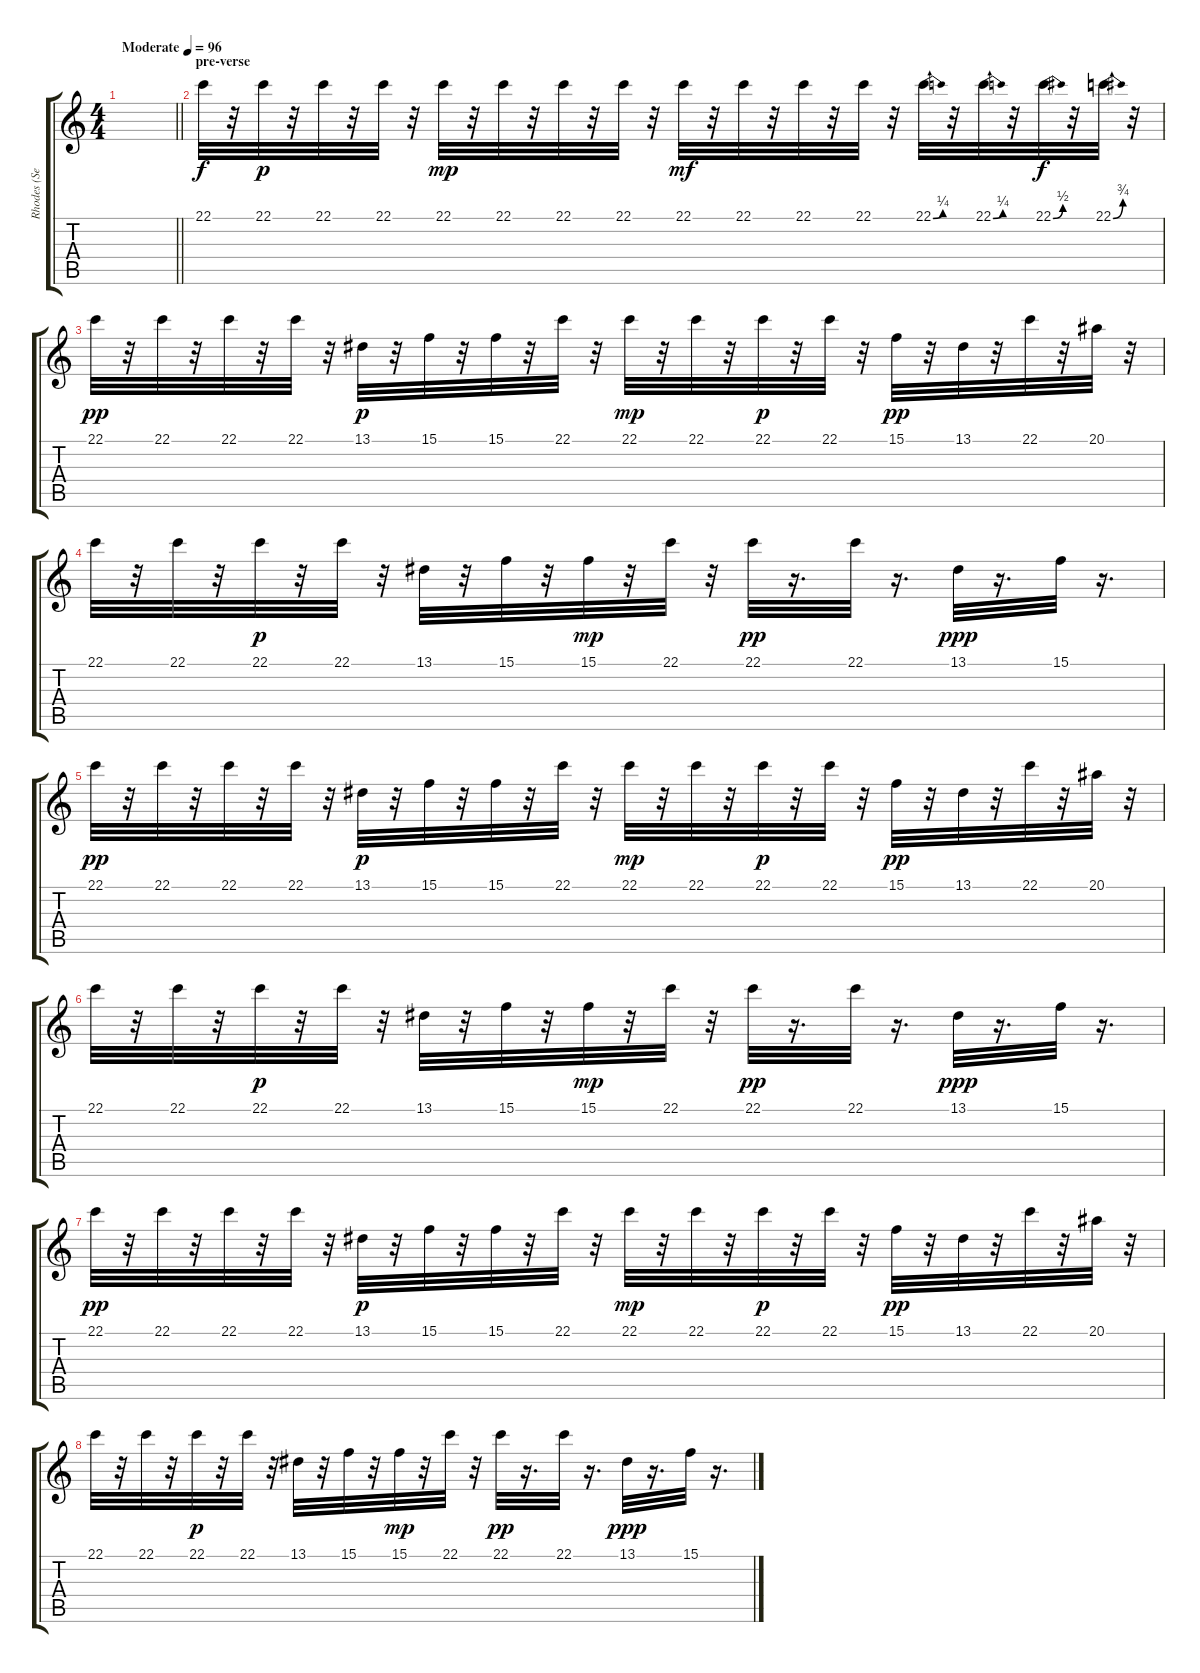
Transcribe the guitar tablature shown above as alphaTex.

\track ("Rhodes (Semple)" "Rhodes (Se") {instrument electricpiano1}
\staff {score tabs}
\tuning (D4 A3 F3 C3 G2 C2) {hide}
\ts (4 4)
\tempo (96 "Moderate")
\clef g2
\barLineRight lightlight
\ks c
|
\section ("" "pre-verse")
22.1.32 r.32 22.1.32{dy p} r.32 22.1.32 r.32 22.1.32 r.32 22.1.32{dy mp} r.32 22.1.32 r.32 22.1.32 r.32 22.1.32 r.32 22.1.32{dy mf} r.32 22.1.32 r.32 22.1.32 r.32 22.1.32 r.32 22.1{be (bend 0 0 60 1)}.32 r.32 22.1{be (bend 0 0 60 1)}.32 r.32 22.1{be (bend 0 0 60 2)}.32{dy f} r.32 22.1{be (bend 0 0 60 3)}.32 r.32 |
22.1.32{dy pp} r.32 22.1.32 r.32 22.1.32 r.32 22.1.32 r.32 13.1.32{dy p} r.32 15.1.32 r.32 15.1.32 r.32 22.1.32 r.32 22.1.32{dy mp} r.32 22.1.32 r.32 22.1.32{dy p} r.32 22.1.32 r.32 15.1.32{dy pp} r.32 13.1.32 r.32 22.1.32 r.32 20.1.32 r.32 |
22.1.32 r.32 22.1.32 r.32 22.1.32{dy p} r.32 22.1.32 r.32 13.1.32 r.32 15.1.32 r.32 15.1.32{dy mp} r.32 22.1.32 r.32 22.1.32{dy pp} r.16{d} 22.1.32 r.16{d} 13.1.32{dy ppp} r.16{d} 15.1.32 r.16{d} |
22.1.32{dy pp} r.32 22.1.32 r.32 22.1.32 r.32 22.1.32 r.32 13.1.32{dy p} r.32 15.1.32 r.32 15.1.32 r.32 22.1.32 r.32 22.1.32{dy mp} r.32 22.1.32 r.32 22.1.32{dy p} r.32 22.1.32 r.32 15.1.32{dy pp} r.32 13.1.32 r.32 22.1.32 r.32 20.1.32 r.32 |
22.1.32 r.32 22.1.32 r.32 22.1.32{dy p} r.32 22.1.32 r.32 13.1.32 r.32 15.1.32 r.32 15.1.32{dy mp} r.32 22.1.32 r.32 22.1.32{dy pp} r.16{d} 22.1.32 r.16{d} 13.1.32{dy ppp} r.16{d} 15.1.32 r.16{d} |
22.1.32{dy pp} r.32 22.1.32 r.32 22.1.32 r.32 22.1.32 r.32 13.1.32{dy p} r.32 15.1.32 r.32 15.1.32 r.32 22.1.32 r.32 22.1.32{dy mp} r.32 22.1.32 r.32 22.1.32{dy p} r.32 22.1.32 r.32 15.1.32{dy pp} r.32 13.1.32 r.32 22.1.32 r.32 20.1.32 r.32 |
22.1.32 r.32 22.1.32 r.32 22.1.32{dy p} r.32 22.1.32 r.32 13.1.32 r.32 15.1.32 r.32 15.1.32{dy mp} r.32 22.1.32 r.32 22.1.32{dy pp} r.16{d} 22.1.32 r.16{d} 13.1.32{dy ppp} r.16{d} 15.1.32 r.16{d}
